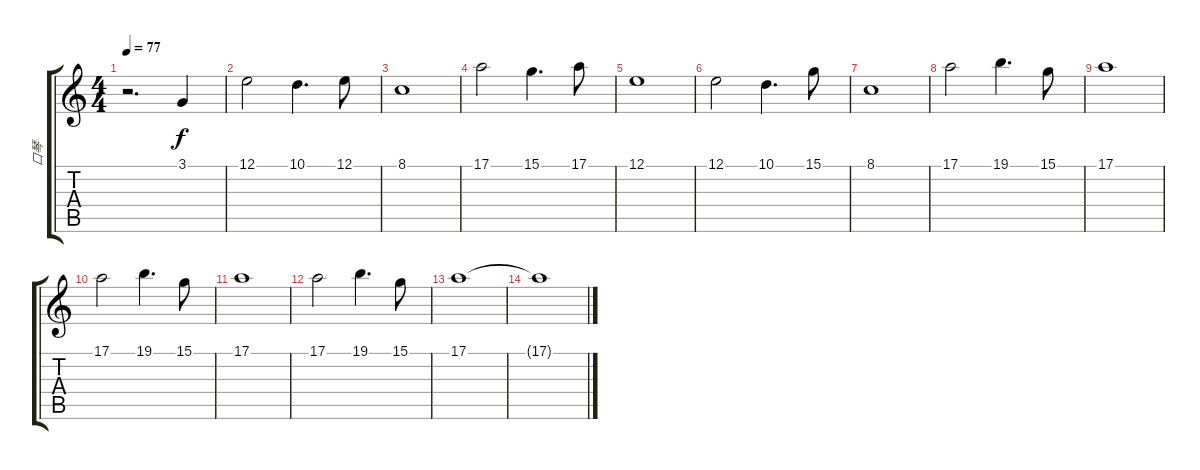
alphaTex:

\track ("口琴" "口琴") {instrument harmonica}
\staff {score tabs}
\tuning (E4 B3 G3 D3 A2 E2) {hide}
\ts (4 4)
\tempo 77
\clef g2
\ks c
r.2{d dy f} 3.1.4 |
12.1.2 10.1.4{d} 12.1.8 |
8.1.1 |
17.1.2 15.1.4{d} 17.1.8 |
12.1.1 |
12.1.2 10.1.4{d} 15.1.8 |
8.1.1 |
17.1.2 19.1.4{d} 15.1.8 |
17.1.1 |
17.1.2 19.1.4{d} 15.1.8 |
17.1.1 |
17.1.2 19.1.4{d} 15.1.8 |
17.1.1 |
17.1{t}.1
